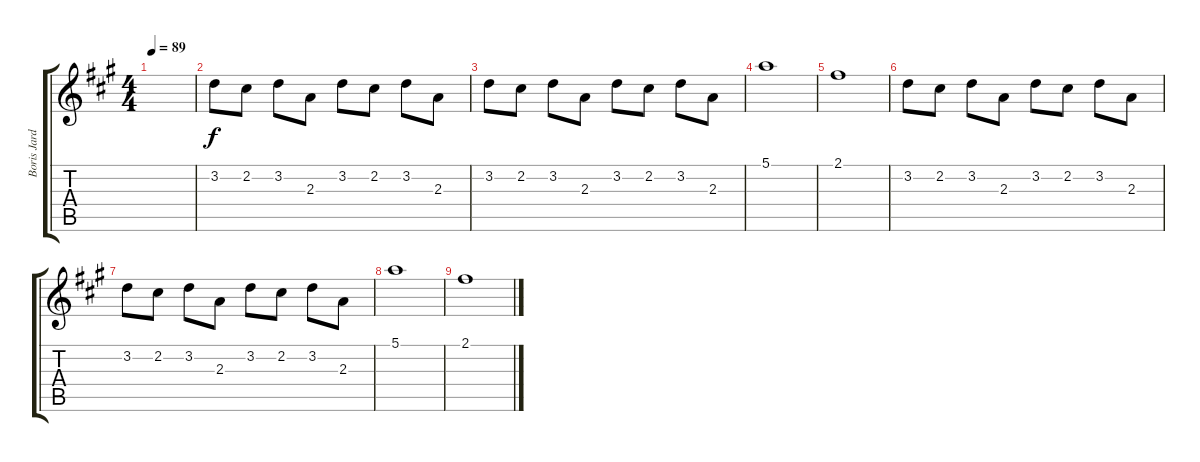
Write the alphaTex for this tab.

\track ("Boris Jardel" "Boris Jard") {instrument distortionguitar}
\staff {score tabs}
\tuning (E4 B3 G3 D3 A2 E2) {hide}
\ts (4 4)
\tempo 89
\clef g2
\ks a
|
3.2.8 2.2.8 3.2.8 2.3.8 3.2.8 2.2.8 3.2.8 2.3.8 |
3.2.8 2.2.8 3.2.8 2.3.8 3.2.8 2.2.8 3.2.8 2.3.8 |
5.1.1 |
2.1.1 |
3.2.8 2.2.8 3.2.8 2.3.8 3.2.8 2.2.8 3.2.8 2.3.8 |
3.2.8 2.2.8 3.2.8 2.3.8 3.2.8 2.2.8 3.2.8 2.3.8 |
5.1.1 |
2.1.1
